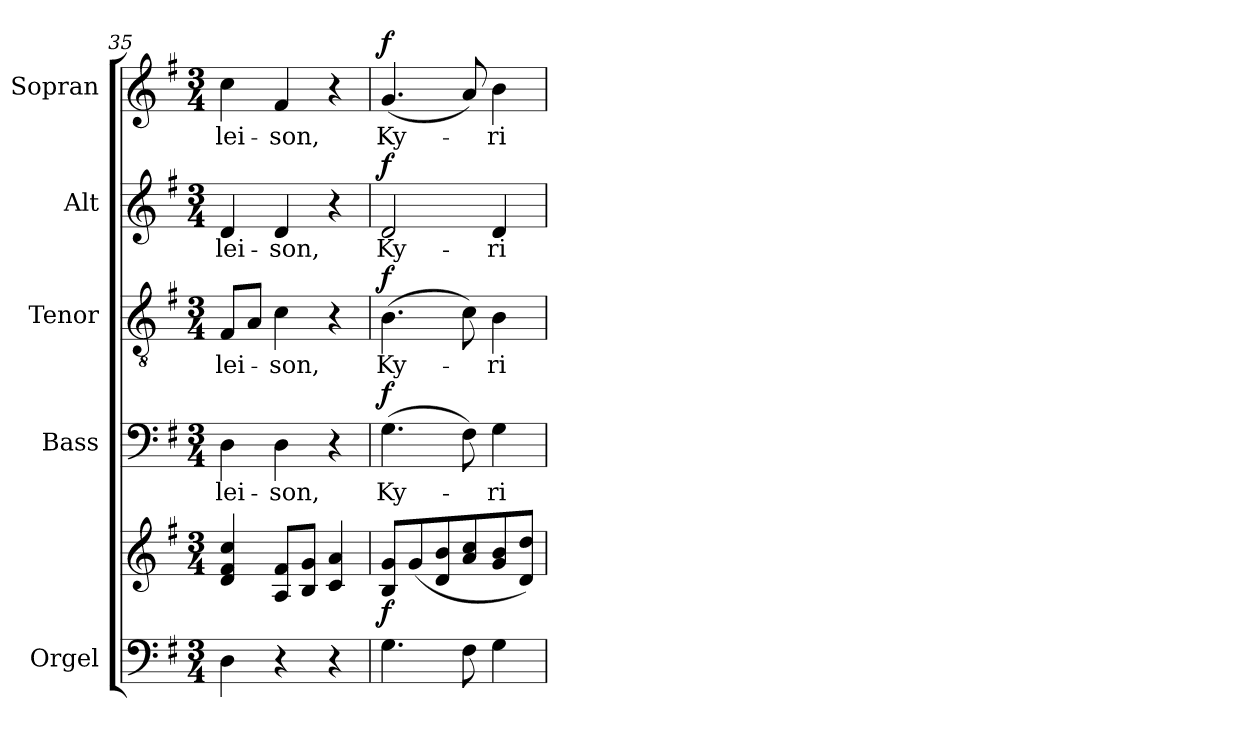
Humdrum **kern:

**kern	**kern	**dynam	**kern	**text	**dynam	**kern	**text	**dynam	**kern	**text	**dynam	**kern	**text	**dynam
*part5	*part5	*part5	*part4	*part4	*part4	*part3	*part3	*part3	*part2	*part2	*part2	*part1	*part1	*part1
*staff6	*staff5	*staff5/6	*staff4	*staff4	*staff4	*staff3	*staff3	*staff3	*staff2	*staff2	*staff2	*staff1	*staff1	*staff1
*I"Orgel	*	*	*I"Bass	*	*	*I"Tenor	*	*	*I"Alt	*	*	*I"Sopran	*	*
*I'Org.	*	*	*I'B.	*	*	*I'T.	*	*	*I'A.	*	*	*I'S.	*	*
*clefF4	*clefG2	*	*clefF4	*	*	*clefGv2	*	*	*clefG2	*	*	*clefG2	*	*
*k[f#]	*k[f#]	*	*k[f#]	*	*	*k[f#]	*	*	*k[f#]	*	*	*k[f#]	*	*
*G:	*G:	*	*G:	*	*	*G:	*	*	*G:	*	*	*G:	*	*
*M3/4	*M3/4	*	*M3/4	*	*	*M3/4	*	*	*M3/4	*	*	*M3/4	*	*
=35	=35	=35	=35	=35	=35	=35	=35	=35	=35	=35	=35	=35	=35	=35
!	!	!	!	!LO:LY:b	!	!	!LO:LY:b	!	!	!LO:LY:b	!	!	!LO:LY:b	!
4D\	4d/ 4f#/ 4cc/	.	4D\	-lei-	.	8F#/L	-lei-	.	4d/	-lei-	.	4cc\	-lei-	.
.	.	.	.	.	.	8A/J	.	.	.	.	.	.	.	.
!	!	!	!	!LO:LY:b	!	!	!LO:LY:b	!	!	!LO:LY:b	!	!	!LO:LY:b	!
4r	8A/ 8f#/L	.	4D\	-son,	.	4c\	-son,	.	4d/	-son,	.	4f#/	-son,	.
.	8B/ 8g/J	.	.	.	.	.	.	.	.	.	.	.	.	.
4r	4c/ 4a/	.	4r	.	.	4r	.	.	4r	.	.	4r	.	.
=36	=36	=36	=36	=36	=36	=36	=36	=36	=36	=36	=36	=36	=36	=36
!	!	!LO:DY:b	!	!LO:LY:b	!LO:DY:a	!	!LO:LY:b	!LO:DY:a	!	!LO:LY:b	!LO:DY:a	!	!LO:LY:b	!LO:DY:a
4.G\	8B/ 8g/L	f	(>4.G\	Ky-	f	(>4.B\	Ky-	f	2d/	Ky-	f	(<4.g/	Ky-	f
.	(<8g/	.	.	.	.	.	.	.	.	.	.	.	.	.
.	8d/ 8b/	.	.	.	.	.	.	.	.	.	.	.	.	.
8F#\	8a/ 8cc/	.	8F#\)	.	.	8c\)	.	.	.	.	.	8a/)	.	.
!	!	!	!	!LO:LY:b	!	!	!LO:LY:b	!	!	!LO:LY:b	!	!	!LO:LY:b	!
4G\	8g/ 8b/	.	4G\	-ri-	.	4B\	-ri-	.	4d/	-ri-	.	4b\	-ri-	.
.	8d/ 8dd/J)	.	.	.	.	.	.	.	.	.	.	.	.	.
=	=	=	=	=	=	=	=	=	=	=	=	=	=	=
*-	*-	*-	*-	*-	*-	*-	*-	*-	*-	*-	*-	*-	*-	*-
